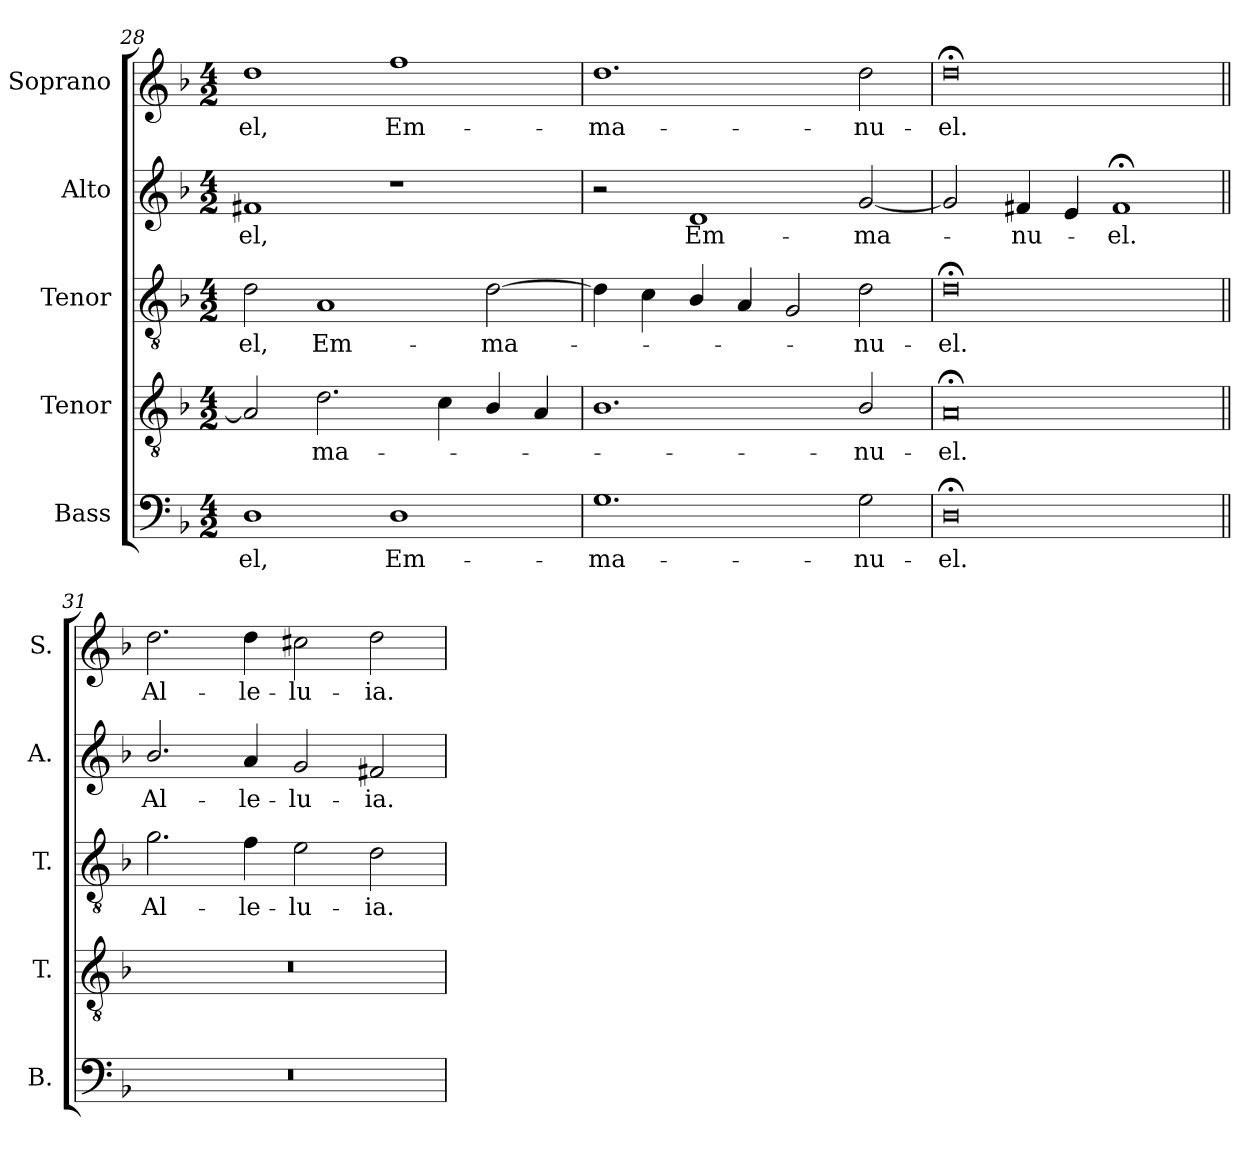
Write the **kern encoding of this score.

**kern	**text	**kern	**text	**kern	**text	**kern	**text	**kern	**text
*part5	*part5	*part4	*part4	*part3	*part3	*part2	*part2	*part1	*part1
*staff5	*staff5	*staff4	*staff4	*staff3	*staff3	*staff2	*staff2	*staff1	*staff1
*I"Bass	*	*I"Tenor	*	*I"Tenor	*	*I"Alto	*	*I"Soprano	*
*I'B.	*	*I'T.	*	*I'T.	*	*I'A.	*	*I'S.	*
*clefF4	*	*clefGv2	*	*clefGv2	*	*clefG2	*	*clefG2	*
*	*	*ITrd7c12	*	*ITrd7c12	*	*	*	*	*
*k[b-]	*	*k[b-]	*	*k[b-]	*	*k[b-]	*	*k[b-]	*
*F:	*	*F:	*	*F:	*	*F:	*	*F:	*
*M4/2	*	*M4/2	*	*M4/2	*	*M4/2	*	*M4/2	*
=28	=28	=28	=28	=28	=28	=28	=28	=28	=28
!	!LO:LY:b:color=#000000	!	!	!	!	!	!	!	!
!	!	!	!	!	!LO:LY:b:color=#000000	!	!	!	!
!	!	!	!	!	!	!	!LO:LY:b:color=#000000	!	!
!	!	!	!	!	!	!	!	!	!LO:LY:b:color=#000000
1Di	-el,	2AAi/]	.	2Di\	-el,	1f#Xi	-el,	1ddi	-el,
!	!	!	!LO:LY:b:color=#000000	!	!	!	!	!	!
!	!	!	!	!	!LO:LY:b:color=#000000	!	!	!	!
.	.	2.Di\	-ma-	1AAi	Em-	.	.	.	.
!	!LO:LY:b:color=#000000	!	!	!	!	!	!	!	!
!	!	!	!	!	!	!	!	!	!LO:LY:b:color=#000000
1Di	Em-	.	.	.	.	1r	.	1ffi	Em-
.	.	4Ci\	.	.	.	.	.	.	.
!	!	!	!	!	!LO:LY:b:color=#000000	!	!	!	!
.	.	4BB-i/	.	[2Di\	-ma-	.	.	.	.
.	.	4AAi/	.	.	.	.	.	.	.
=29	=29	=29	=29	=29	=29	=29	=29	=29	=29
!	!LO:LY:b:color=#000000	!	!	!	!	!	!	!	!
!	!	!	!	!	!	!	!	!	!LO:LY:b:color=#000000
1.Gi	-ma-	1.BB-i	.	4Di\]	.	2r	.	1.ddi	-ma-
.	.	.	.	4Ci\	.	.	.	.	.
!	!	!	!	!	!	!	!LO:LY:b:color=#000000	!	!
.	.	.	.	4BB-i/	.	1di	Em-	.	.
.	.	.	.	4AAi/	.	.	.	.	.
.	.	.	.	2GGi/	.	.	.	.	.
!	!LO:LY:b:color=#000000	!	!	!	!	!	!	!	!
!	!	!	!LO:LY:b:color=#000000	!	!	!	!	!	!
!	!	!	!	!	!LO:LY:b:color=#000000	!	!	!	!
!	!	!	!	!	!	!	!LO:LY:b:color=#000000	!	!
!	!	!	!	!	!	!	!	!	!LO:LY:b:color=#000000
2Gi\	-nu-	2BB-i/	-nu-	2Di\	-nu-	[2gi/	-ma-	2ddi\	-nu-
=30	=30	=30	=30	=30	=30	=30	=30	=30	=30
!	!LO:LY:b:color=#000000	!	!	!	!	!	!	!	!
!	!	!	!LO:LY:b:color=#000000	!	!	!	!	!	!
!	!	!	!	!	!LO:LY:b:color=#000000	!	!	!	!
!	!	!	!	!	!	!	!	!	!LO:LY:b:color=#000000
0D;i	-el.	0AA;i	-el.	0D;i	-el.	2gi/]	.	0dd;i	-el.
!	!	!	!	!	!	!	!LO:LY:b:color=#000000	!	!
.	.	.	.	.	.	4f#Xi/	-nu-	.	.
.	.	.	.	.	.	4ei/	.	.	.
!	!	!	!	!	!	!	!LO:LY:b:color=#000000	!	!
.	.	.	.	.	.	1f#;i	-el.	.	.
!!LO:LB:g=z
=31||	=31||	=31||	=31||	=31||	=31||	=31||	=31||	=31||	=31||
!LO:N:vis=1	!	!LO:N:vis=1	!	!	!	!	!	!	!
!	!	!	!	!	!LO:LY:b:color=#000000	!	!	!	!
!	!	!	!	!	!	!	!LO:LY:b:color=#000000	!	!
!	!	!	!	!	!	!	!	!	!LO:LY:b:color=#000000
0r	.	0r	.	2.Gi\	Al-	2.b-i/	Al-	2.ddi\	Al-
!	!	!	!	!	!LO:LY:b:color=#000000	!	!	!	!
!	!	!	!	!	!	!	!LO:LY:b:color=#000000	!	!
!	!	!	!	!	!	!	!	!	!LO:LY:b:color=#000000
.	.	.	.	4Fi\	-le-	4ai/	-le-	4ddi\	-le-
!	!	!	!	!	!LO:LY:b:color=#000000	!	!	!	!
!	!	!	!	!	!	!	!LO:LY:b:color=#000000	!	!
!	!	!	!	!	!	!	!	!	!LO:LY:b:color=#000000
.	.	.	.	2Ei\	-lu-	2gi/	-lu-	2cc#Xi\	-lu-
!	!	!	!	!	!LO:LY:b:color=#000000	!	!	!	!
!	!	!	!	!	!	!	!LO:LY:b:color=#000000	!	!
!	!	!	!	!	!	!	!	!	!LO:LY:b:color=#000000
.	.	.	.	2Di\	-ia.	2f#Xi/	-ia.	2ddi\	-ia.
=	=	=	=	=	=	=	=	=	=
*-	*-	*-	*-	*-	*-	*-	*-	*-	*-
